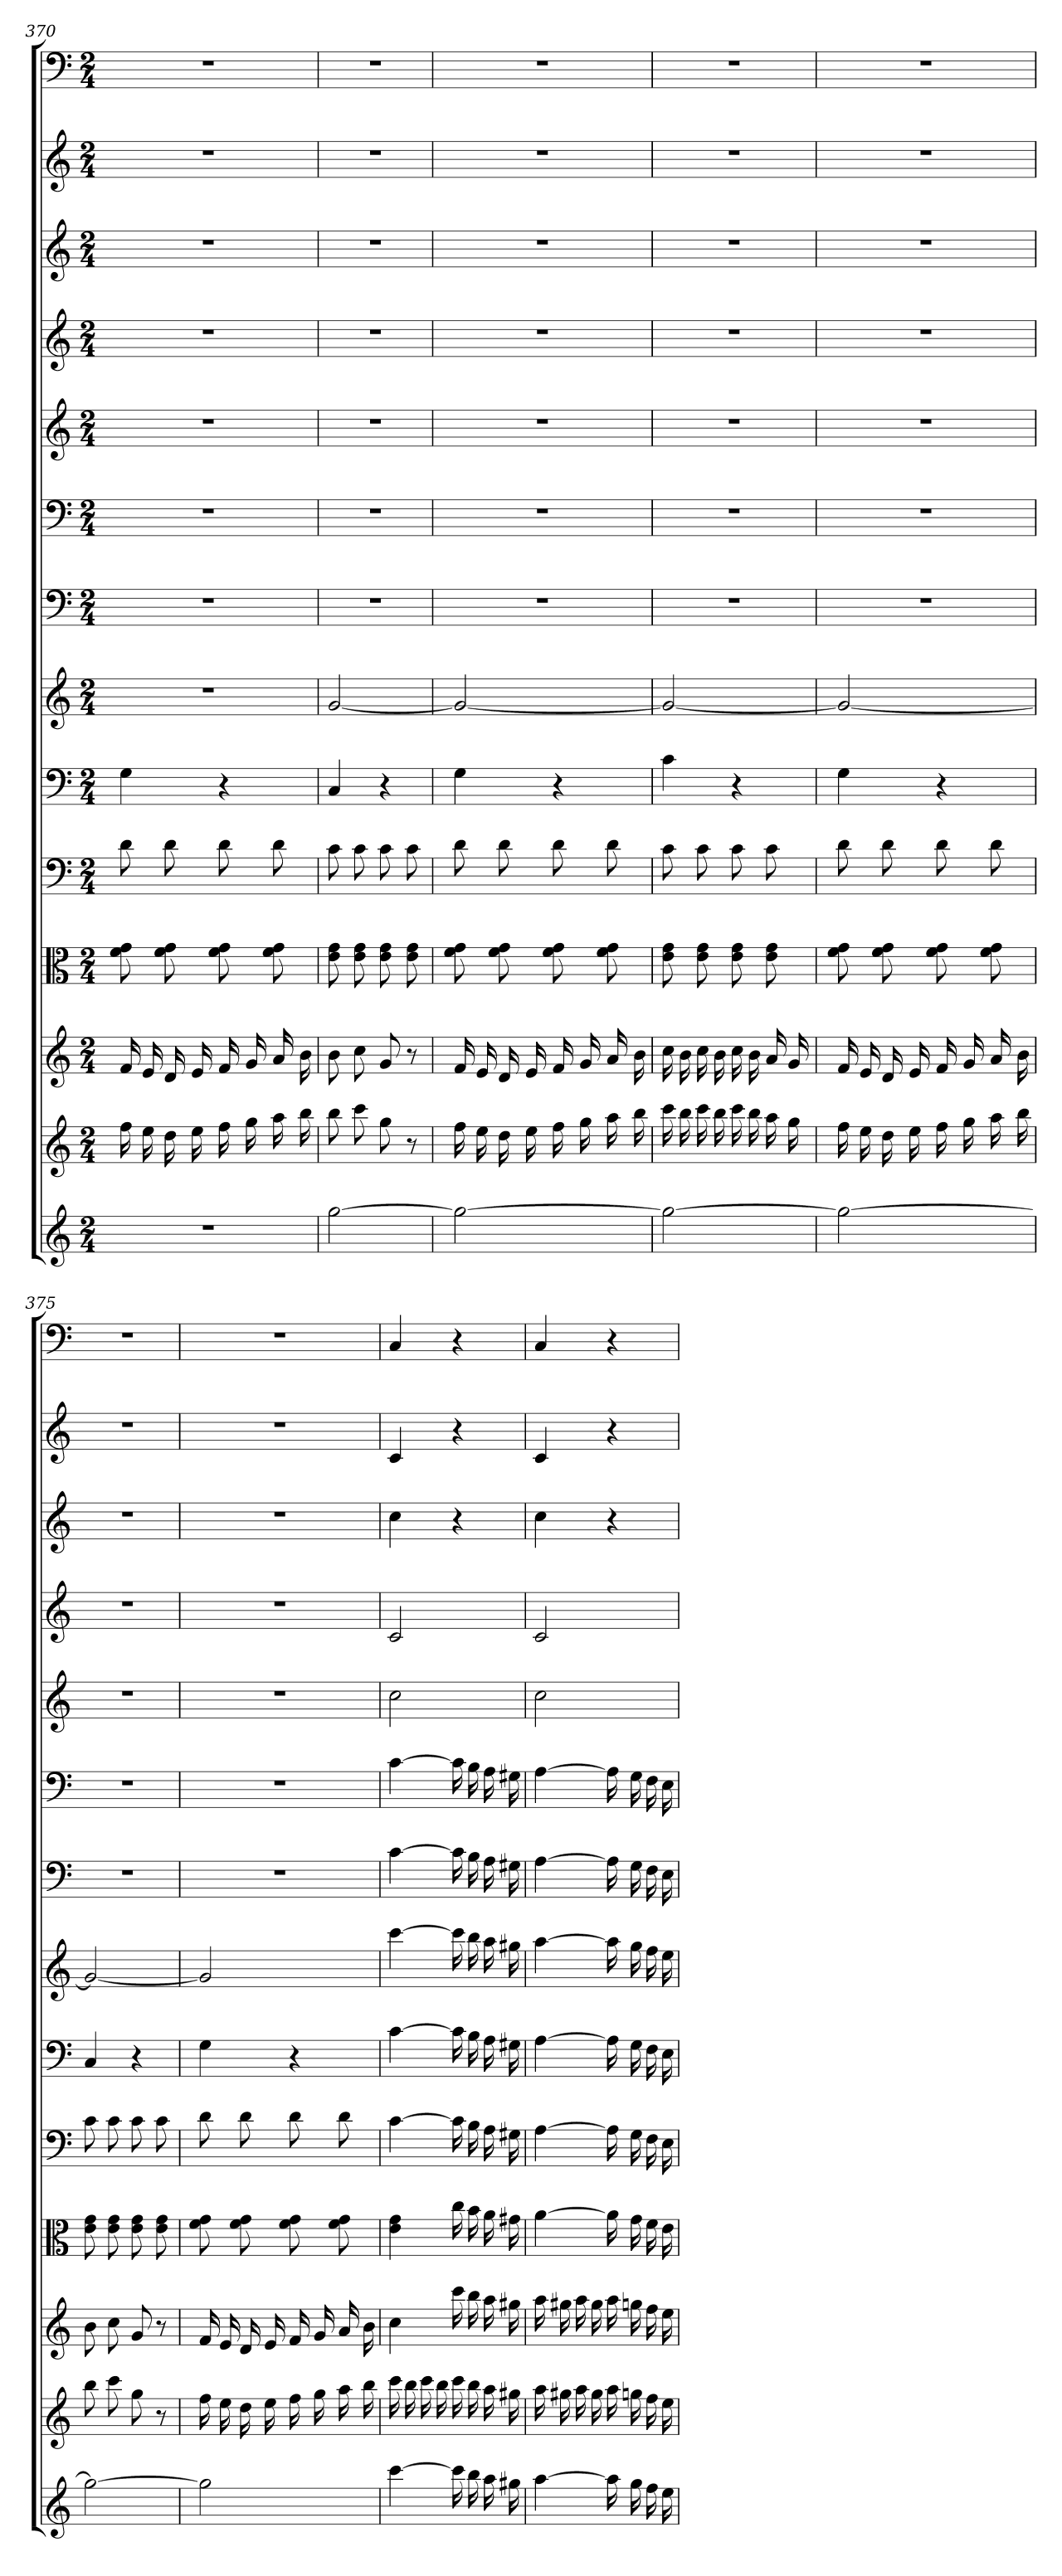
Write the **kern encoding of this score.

**kern	**kern	**kern	**kern	**kern	**kern	**kern	**kern	**kern	**kern	**kern	**kern	**kern	**kern
*part14	*part13	*part12	*part11	*part10	*part9	*part8	*part7	*part6	*part5	*part4	*part3	*part2	*part1
*staff14	*staff13	*staff12	*staff11	*staff10	*staff9	*staff8	*staff7	*staff6	*staff5	*staff4	*staff3	*staff2	*staff1
*	*	*	*clefC3	*clefF4	*clefF4	*	*clefF4	*clefF4	*	*	*	*	*clefF4
*k[]	*k[]	*k[]	*k[]	*k[]	*k[]	*k[]	*k[]	*k[]	*k[]	*k[]	*k[]	*k[]	*k[]
*C:	*C:	*C:	*C:	*C:	*C:	*C:	*C:	*C:	*C:	*C:	*C:	*C:	*C:
*M2/4	*M2/4	*M2/4	*M2/4	*M2/4	*M2/4	*M2/4	*M2/4	*M2/4	*M2/4	*M2/4	*M2/4	*M2/4	*M2/4
=370	=370	=370	=370	=370	=370	=370	=370	=370	=370	=370	=370	=370	=370
2r	16ff	16f	8f 8g	8d	4G	2r	2r	2r	2r	2r	2r	2r	2r
.	16ee	16e	.	.	.	.	.	.	.	.	.	.	.
.	16dd	16d	8f 8g	8d	.	.	.	.	.	.	.	.	.
.	16ee	16e	.	.	.	.	.	.	.	.	.	.	.
.	16ff	16f	8f 8g	8d	4r	.	.	.	.	.	.	.	.
.	16gg	16g	.	.	.	.	.	.	.	.	.	.	.
.	16aa	16a	8f 8g	8d	.	.	.	.	.	.	.	.	.
.	16bb	16b	.	.	.	.	.	.	.	.	.	.	.
=371	=371	=371	=371	=371	=371	=371	=371	=371	=371	=371	=371	=371	=371
[2gg	8bb	8b	8e 8g	8c	4C	[2g	2r	2r	2r	2r	2r	2r	2r
.	8ccc	8cc	8e 8g	8c	.	.	.	.	.	.	.	.	.
.	8gg	8g	8e 8g	8c	4r	.	.	.	.	.	.	.	.
.	8r	8r	8e 8g	8c	.	.	.	.	.	.	.	.	.
=372	=372	=372	=372	=372	=372	=372	=372	=372	=372	=372	=372	=372	=372
2gg_	16ff	16f	8f 8g	8d	4G	2g_	2r	2r	2r	2r	2r	2r	2r
.	16ee	16e	.	.	.	.	.	.	.	.	.	.	.
.	16dd	16d	8f 8g	8d	.	.	.	.	.	.	.	.	.
.	16ee	16e	.	.	.	.	.	.	.	.	.	.	.
.	16ff	16f	8f 8g	8d	4r	.	.	.	.	.	.	.	.
.	16gg	16g	.	.	.	.	.	.	.	.	.	.	.
.	16aa	16a	8f 8g	8d	.	.	.	.	.	.	.	.	.
.	16bb	16b	.	.	.	.	.	.	.	.	.	.	.
=373	=373	=373	=373	=373	=373	=373	=373	=373	=373	=373	=373	=373	=373
2gg_	16ccc	16cc	8e 8g	8c	4c	2g_	2r	2r	2r	2r	2r	2r	2r
.	16bb	16b	.	.	.	.	.	.	.	.	.	.	.
.	16ccc	16cc	8e 8g	8c	.	.	.	.	.	.	.	.	.
.	16bb	16b	.	.	.	.	.	.	.	.	.	.	.
.	16ccc	16cc	8e 8g	8c	4r	.	.	.	.	.	.	.	.
.	16bb	16b	.	.	.	.	.	.	.	.	.	.	.
.	16aa	16a	8e 8g	8c	.	.	.	.	.	.	.	.	.
.	16gg	16g	.	.	.	.	.	.	.	.	.	.	.
=374	=374	=374	=374	=374	=374	=374	=374	=374	=374	=374	=374	=374	=374
2gg_	16ff	16f	8f 8g	8d	4G	2g_	2r	2r	2r	2r	2r	2r	2r
.	16ee	16e	.	.	.	.	.	.	.	.	.	.	.
.	16dd	16d	8f 8g	8d	.	.	.	.	.	.	.	.	.
.	16ee	16e	.	.	.	.	.	.	.	.	.	.	.
.	16ff	16f	8f 8g	8d	4r	.	.	.	.	.	.	.	.
.	16gg	16g	.	.	.	.	.	.	.	.	.	.	.
.	16aa	16a	8f 8g	8d	.	.	.	.	.	.	.	.	.
.	16bb	16b	.	.	.	.	.	.	.	.	.	.	.
=375	=375	=375	=375	=375	=375	=375	=375	=375	=375	=375	=375	=375	=375
2gg_	8bb	8b	8e 8g	8c	4C	2g_	2r	2r	2r	2r	2r	2r	2r
.	8ccc	8cc	8e 8g	8c	.	.	.	.	.	.	.	.	.
.	8gg	8g	8e 8g	8c	4r	.	.	.	.	.	.	.	.
.	8r	8r	8e 8g	8c	.	.	.	.	.	.	.	.	.
=376	=376	=376	=376	=376	=376	=376	=376	=376	=376	=376	=376	=376	=376
2gg]	16ff	16f	8f 8g	8d	4G	2g]	2r	2r	2r	2r	2r	2r	2r
.	16ee	16e	.	.	.	.	.	.	.	.	.	.	.
.	16dd	16d	8f 8g	8d	.	.	.	.	.	.	.	.	.
.	16ee	16e	.	.	.	.	.	.	.	.	.	.	.
.	16ff	16f	8f 8g	8d	4r	.	.	.	.	.	.	.	.
.	16gg	16g	.	.	.	.	.	.	.	.	.	.	.
.	16aa	16a	8f 8g	8d	.	.	.	.	.	.	.	.	.
.	16bb	16b	.	.	.	.	.	.	.	.	.	.	.
=377	=377	=377	=377	=377	=377	=377	=377	=377	=377	=377	=377	=377	=377
[4ccc	16ccc	4cc	4e 4g	[4c	[4c	[4ccc	[4c	[4c	2cc	2c	4cc	4c	4C
.	16bb	.	.	.	.	.	.	.	.	.	.	.	.
.	16ccc	.	.	.	.	.	.	.	.	.	.	.	.
.	16bb	.	.	.	.	.	.	.	.	.	.	.	.
16ccc]	16ccc	16ccc	16cc	16c]	16c]	16ccc]	16c]	16c]	.	.	4r	4r	4r
16bb	16bb	16bb	16b	16B	16B	16bb	16B	16B	.	.	.	.	.
16aa	16aa	16aa	16a	16A	16A	16aa	16A	16A	.	.	.	.	.
16gg#X	16gg#X	16gg#X	16g#X	16G#X	16G#X	16gg#X	16G#X	16G#X	.	.	.	.	.
=378	=378	=378	=378	=378	=378	=378	=378	=378	=378	=378	=378	=378	=378
[4aa	16aa	16aa	[4a	[4A	[4A	[4aa	[4A	[4A	2cc	2c	4cc	4c	4C
.	16gg#X	16gg#X	.	.	.	.	.	.	.	.	.	.	.
.	16aa	16aa	.	.	.	.	.	.	.	.	.	.	.
.	16gg#	16gg#	.	.	.	.	.	.	.	.	.	.	.
16aa]	16aa	16aa	16a]	16A]	16A]	16aa]	16A]	16A]	.	.	4r	4r	4r
16gg	16ggn	16ggn	16g	16G	16G	16gg	16G	16G	.	.	.	.	.
16ff	16ff	16ff	16f	16F	16F	16ff	16F	16F	.	.	.	.	.
16ee	16ee	16ee	16e	16E	16E	16ee	16E	16E	.	.	.	.	.
=	=	=	=	=	=	=	=	=	=	=	=	=	=
*-	*-	*-	*-	*-	*-	*-	*-	*-	*-	*-	*-	*-	*-
